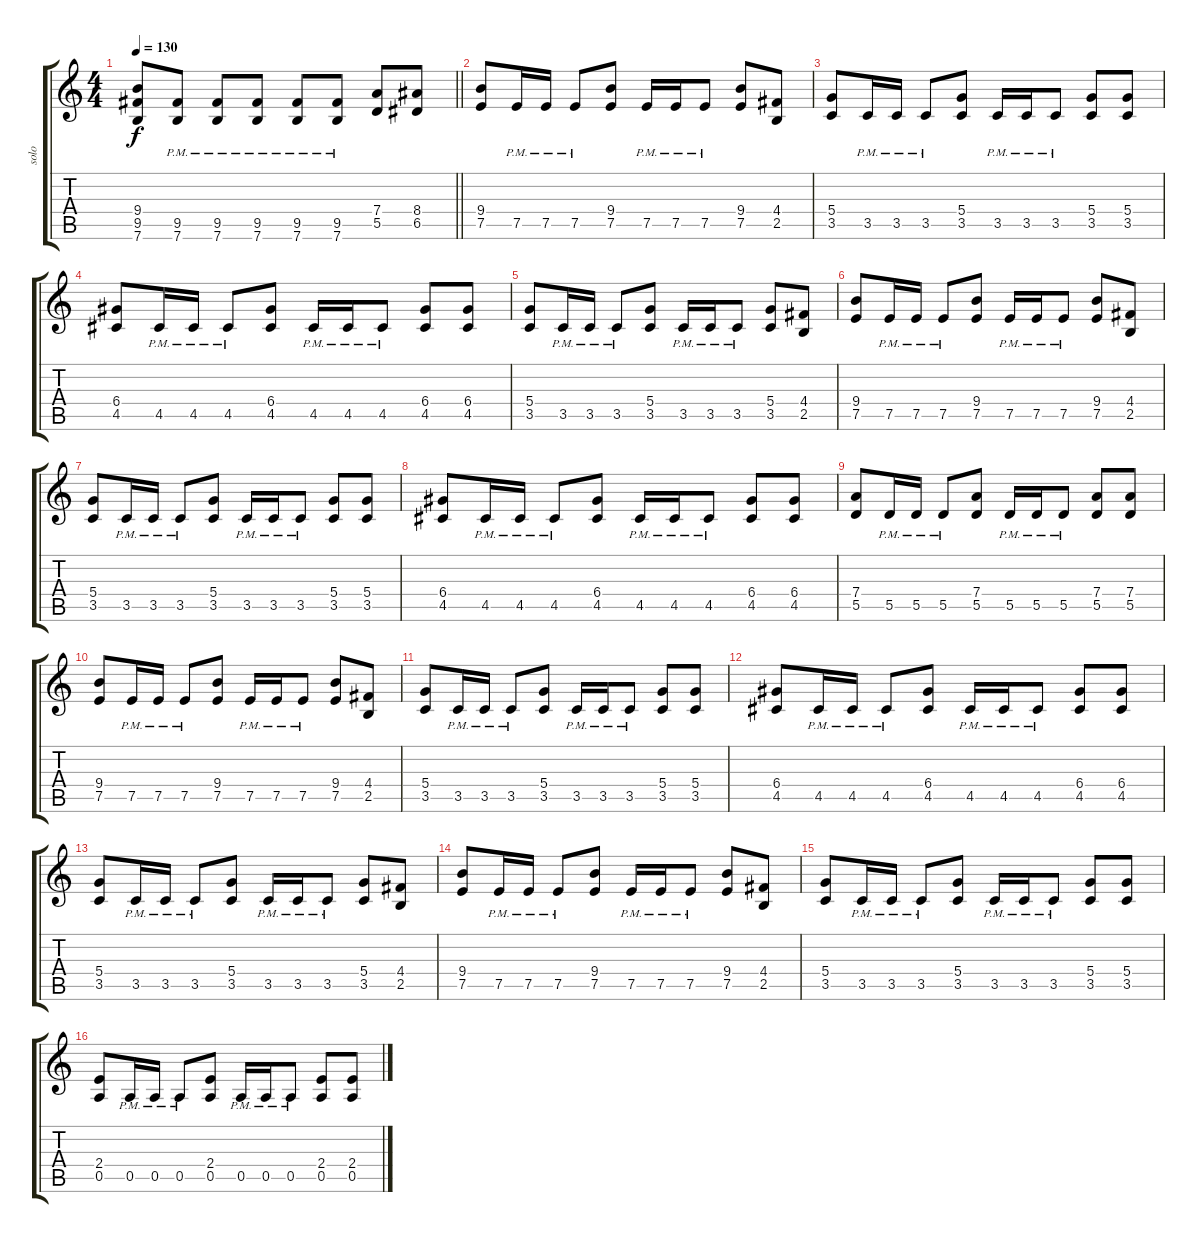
\track ("solo" "solo") {instrument distortionguitar}
\staff {score tabs}
\tuning (E4 B3 G3 D3 A2 E2) {hide}
\ts (4 4)
\tempo 130
\clef g2
\barLineRight lightlight
\ks c
(9.4{t} 9.5{t} 7.6{t}).8{dy f} (9.5{pm} 7.6{pm}).8 (9.5{pm} 7.6{pm}).8 (9.5{pm} 7.6{pm}).8 (9.5{pm} 7.6{pm}).8 (9.5{pm} 7.6{pm}).8 (7.4 5.5).8 (8.4 6.5).8 |
(9.4 7.5).8 7.5{pm}.16 7.5{pm}.16 7.5{pm}.8 (9.4 7.5).8 7.5{pm}.16 7.5{pm}.16 7.5{pm}.8 (9.4 7.5).8 (4.4 2.5).8 |
(5.4 3.5).8 3.5{pm}.16 3.5{pm}.16 3.5{pm}.8 (5.4 3.5).8 3.5{pm}.16 3.5{pm}.16 3.5{pm}.8 (5.4 3.5).8 (5.4 3.5).8 |
(6.4 4.5).8 4.5{pm}.16 4.5{pm}.16 4.5{pm}.8 (6.4 4.5).8 4.5{pm}.16 4.5{pm}.16 4.5{pm}.8 (6.4 4.5).8 (6.4 4.5).8 |
(5.4 3.5).8 3.5{pm}.16 3.5{pm}.16 3.5{pm}.8 (5.4 3.5).8 3.5{pm}.16 3.5{pm}.16 3.5{pm}.8 (5.4 3.5).8 (4.4 2.5).8 |
(9.4 7.5).8 7.5{pm}.16 7.5{pm}.16 7.5{pm}.8 (9.4 7.5).8 7.5{pm}.16 7.5{pm}.16 7.5{pm}.8 (9.4 7.5).8 (4.4 2.5).8 |
(5.4 3.5).8 3.5{pm}.16 3.5{pm}.16 3.5{pm}.8 (5.4 3.5).8 3.5{pm}.16 3.5{pm}.16 3.5{pm}.8 (5.4 3.5).8 (5.4 3.5).8 |
(6.4 4.5).8 4.5{pm}.16 4.5{pm}.16 4.5{pm}.8 (6.4 4.5).8 4.5{pm}.16 4.5{pm}.16 4.5{pm}.8 (6.4 4.5).8 (6.4 4.5).8 |
(7.4 5.5).8 5.5{pm}.16 5.5{pm}.16 5.5{pm}.8 (7.4 5.5).8 5.5{pm}.16 5.5{pm}.16 5.5{pm}.8 (7.4 5.5).8 (7.4 5.5).8 |
(9.4 7.5).8 7.5{pm}.16 7.5{pm}.16 7.5{pm}.8 (9.4 7.5).8 7.5{pm}.16 7.5{pm}.16 7.5{pm}.8 (9.4 7.5).8 (4.4 2.5).8 |
(5.4 3.5).8 3.5{pm}.16 3.5{pm}.16 3.5{pm}.8 (5.4 3.5).8 3.5{pm}.16 3.5{pm}.16 3.5{pm}.8 (5.4 3.5).8 (5.4 3.5).8 |
(6.4 4.5).8 4.5{pm}.16 4.5{pm}.16 4.5{pm}.8 (6.4 4.5).8 4.5{pm}.16 4.5{pm}.16 4.5{pm}.8 (6.4 4.5).8 (6.4 4.5).8 |
(5.4 3.5).8 3.5{pm}.16 3.5{pm}.16 3.5{pm}.8 (5.4 3.5).8 3.5{pm}.16 3.5{pm}.16 3.5{pm}.8 (5.4 3.5).8 (4.4 2.5).8 |
(9.4 7.5).8 7.5{pm}.16 7.5{pm}.16 7.5{pm}.8 (9.4 7.5).8 7.5{pm}.16 7.5{pm}.16 7.5{pm}.8 (9.4 7.5).8 (4.4 2.5).8 |
(5.4 3.5).8 3.5{pm}.16 3.5{pm}.16 3.5{pm}.8 (5.4 3.5).8 3.5{pm}.16 3.5{pm}.16 3.5{pm}.8 (5.4 3.5).8 (5.4 3.5).8 |
(2.4 0.5).8 0.5{pm}.16 0.5{pm}.16 0.5{pm}.8 (2.4 0.5).8 0.5{pm}.16 0.5{pm}.16 0.5{pm}.8 (2.4 0.5).8 (2.4 0.5).8
